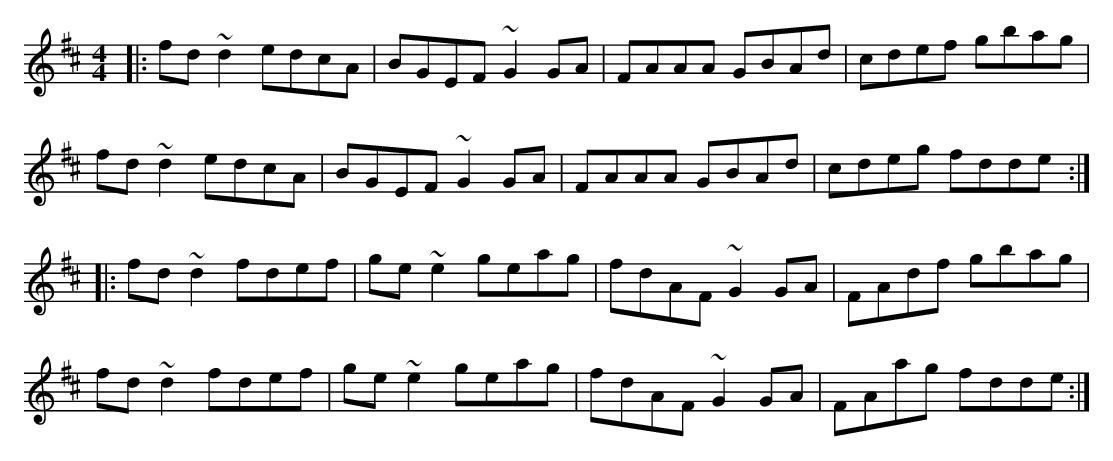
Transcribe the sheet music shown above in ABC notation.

X:1
M:4/4
K:D
|:fd~d2 edcA|BGEF ~G2GA|FAAA GBAd|cdef gbag|
fd~d2 edcA|BGEF ~G2GA|FAAA GBAd|cdeg fdde:|
|:fd~d2 fdef|ge~e2 geag|fdAF ~G2GA|FAdf gbag|
fd~d2 fdef|ge~e2 geag|fdAF ~G2GA|FAag fdde:|
